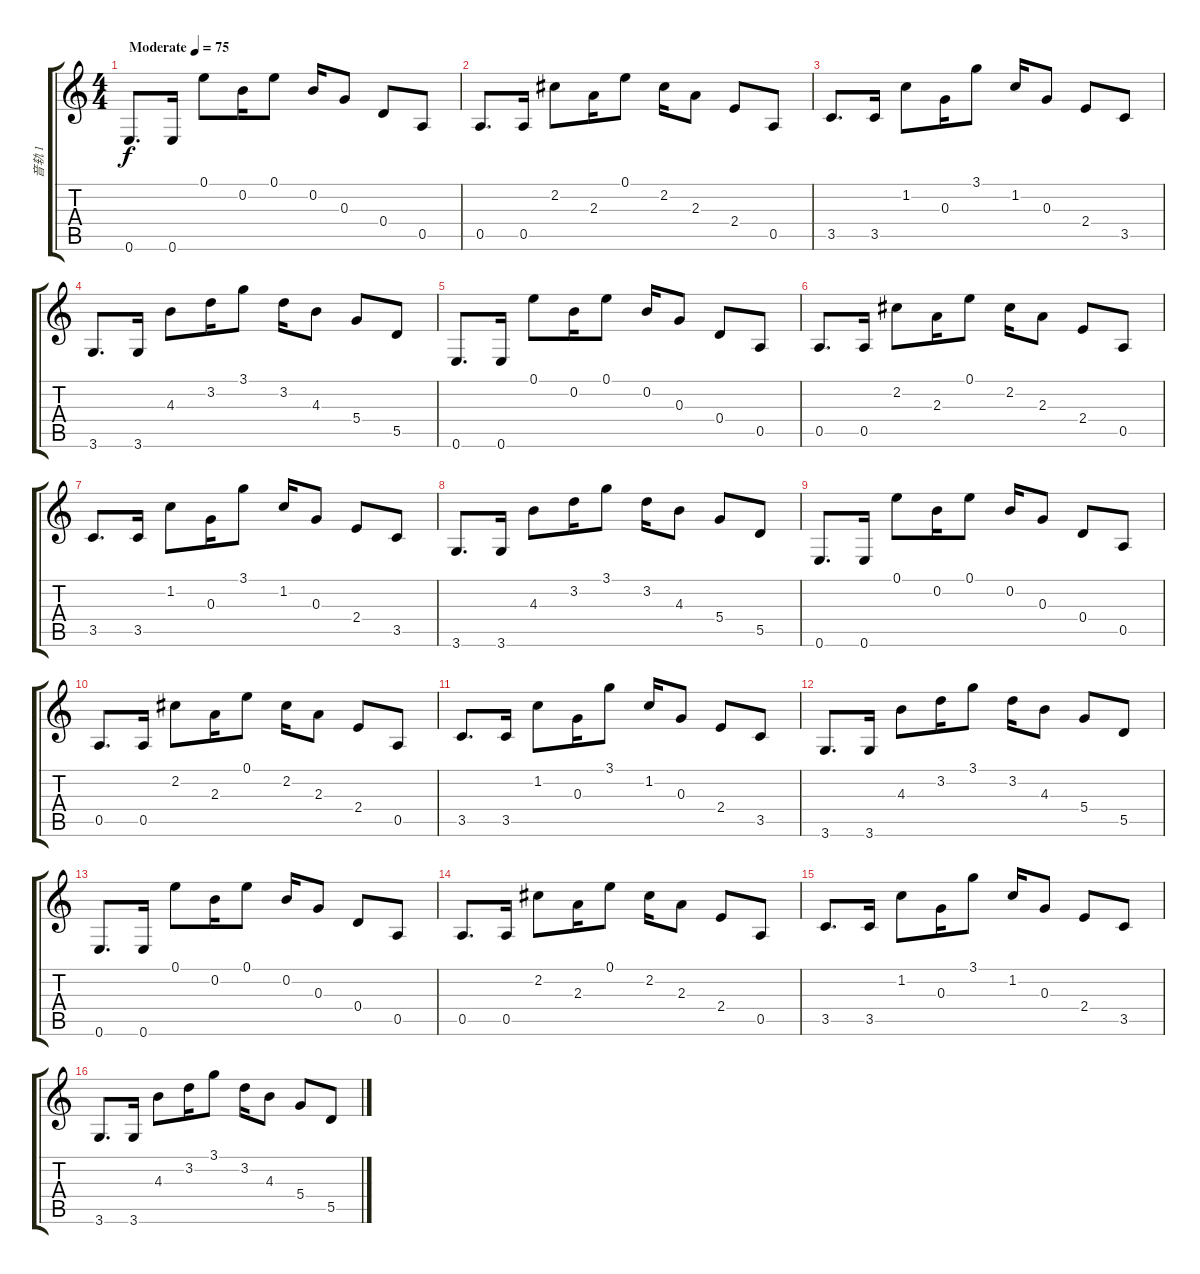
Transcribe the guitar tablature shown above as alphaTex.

\track ("音轨 1" "音轨 1") {instrument electricguitarjazz}
\staff {score tabs}
\tuning (E4 B3 G3 D3 A2 E2) {hide}
\ts (4 4)
\tempo (75 "Moderate")
\clef g2
\ks c
0.6.8{d dy f instrument electricguitarclean} 0.6.16 0.1.8 0.2.16 0.1.8 0.2.16 0.3.8 0.4.8 0.5.8 |
0.5.8{d} 0.5.16 2.2.8 2.3.16 0.1.8 2.2.16 2.3.8 2.4.8 0.5.8 |
3.5.8{d} 3.5.16 1.2.8 0.3.16 3.1.8 1.2.16 0.3.8 2.4.8 3.5.8 |
3.6.8{d} 3.6.16 4.3.8 3.2.16 3.1.8 3.2.16 4.3.8 5.4.8 5.5.8 |
0.6.8{d instrument electricguitarclean} 0.6.16 0.1.8 0.2.16 0.1.8 0.2.16 0.3.8 0.4.8 0.5.8 |
0.5.8{d} 0.5.16 2.2.8 2.3.16 0.1.8 2.2.16 2.3.8 2.4.8 0.5.8 |
3.5.8{d} 3.5.16 1.2.8 0.3.16 3.1.8 1.2.16 0.3.8 2.4.8 3.5.8 |
3.6.8{d} 3.6.16 4.3.8 3.2.16 3.1.8 3.2.16 4.3.8 5.4.8 5.5.8 |
0.6.8{d instrument electricguitarclean} 0.6.16 0.1.8 0.2.16 0.1.8 0.2.16 0.3.8 0.4.8 0.5.8 |
0.5.8{d} 0.5.16 2.2.8 2.3.16 0.1.8 2.2.16 2.3.8 2.4.8 0.5.8 |
3.5.8{d} 3.5.16 1.2.8 0.3.16 3.1.8 1.2.16 0.3.8 2.4.8 3.5.8 |
3.6.8{d} 3.6.16 4.3.8 3.2.16 3.1.8 3.2.16 4.3.8 5.4.8 5.5.8 |
0.6.8{d instrument electricguitarclean} 0.6.16 0.1.8 0.2.16 0.1.8 0.2.16 0.3.8 0.4.8 0.5.8 |
0.5.8{d} 0.5.16 2.2.8 2.3.16 0.1.8 2.2.16 2.3.8 2.4.8 0.5.8 |
3.5.8{d} 3.5.16 1.2.8 0.3.16 3.1.8 1.2.16 0.3.8 2.4.8 3.5.8 |
3.6.8{d} 3.6.16 4.3.8 3.2.16 3.1.8 3.2.16 4.3.8 5.4.8 5.5.8
